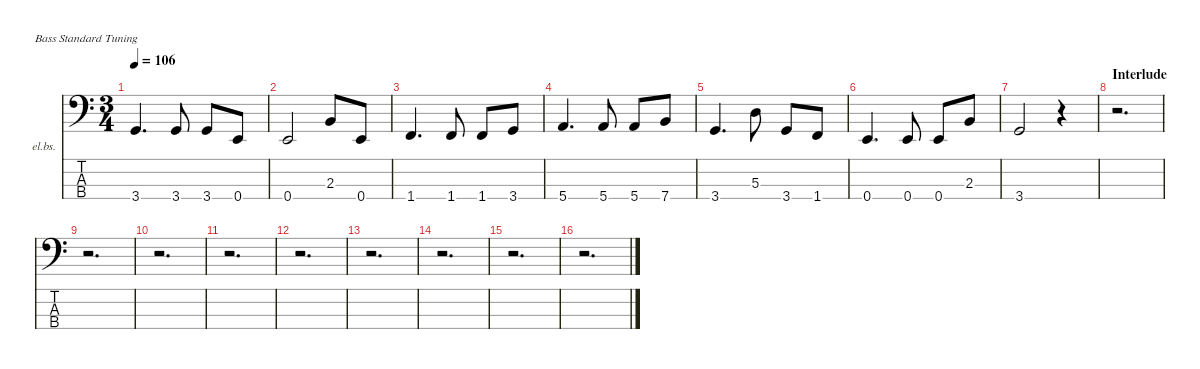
\defaultSystemsLayout 4
\hideDynamics
\bracketExtendMode nobrackets
\firstSystemTrackNameOrientation horizontal
\otherSystemsTrackNameOrientation horizontal
\track ("Jason  Newsted" "el.bs.") {instrument electricbasspick}
\staff {score tabs}
\tuning (G2 D2 A1 E1)
\ts (3 4)
\tempo 106
\clef f4
\ks c
3.4.4{d dy f} 3.4.8 3.4.8 0.4.8 |
0.4.2 2.3.8 0.4.8 |
1.4.4{d} 1.4.8 1.4.8 3.4.8 |
5.4.4{d} 5.4.8 5.4.8 7.4.8 |
3.4.4{d} 5.3.8 3.4.8 1.4.8 |
0.4.4{d} 0.4.8 0.4.8 2.3.8 |
3.4.2 r.4 |
\section ("" "Interlude")
r.2{d} |
r.2{d} |
r.2{d} |
r.2{d} |
r.2{d} |
r.2{d} |
r.2{d} |
r.2{d} |
r.2{d}
